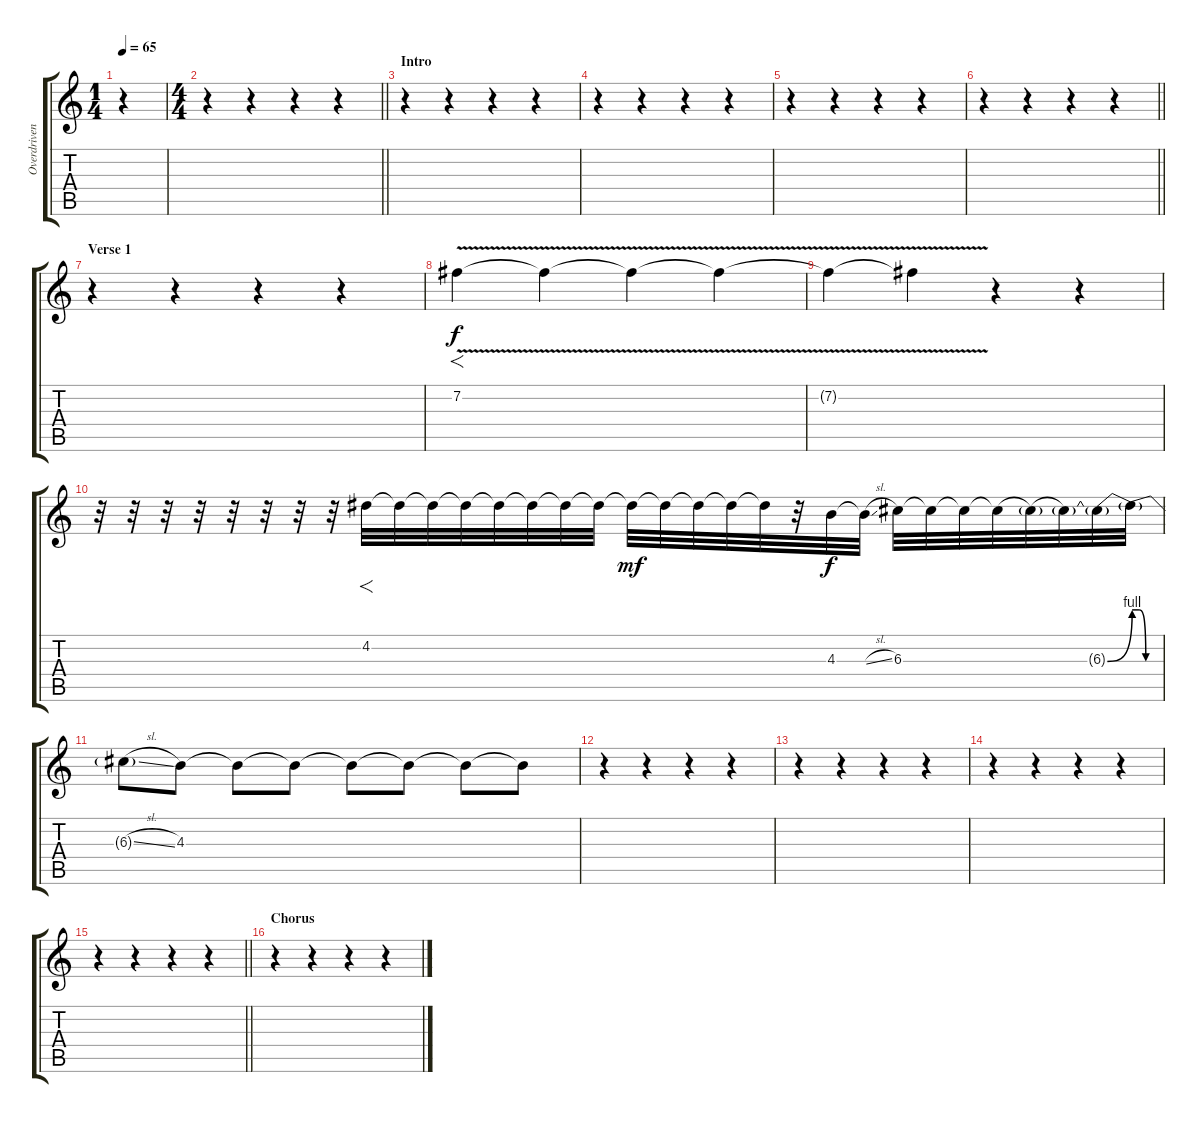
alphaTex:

\track ("Overdriven Guitar" "Overdriven") {instrument overdrivenguitar}
\staff {score tabs}
\tuning (E4 B3 G3 D3 A2 E2) {hide}
\ts (1 4)
\tempo 65
\clef g2
\ks c
r.4{dy f instrument overdrivenguitar} |
\ts (4 4)
\barLineRight lightlight
r.4 r.4 r.4 r.4 |
\section ("" "Intro")
r.4 r.4 r.4 r.4 |
r.4 r.4 r.4 r.4 |
r.4 r.4 r.4 r.4 |
\barLineRight lightlight
r.4 r.4 r.4 r.4 |
\section ("" "Verse 1")
r.4 r.4 r.4 r.4 |
7.2{v}.4{f} 7.2{v t}.4 7.2{v t}.4 7.2{v t}.4 |
7.2{v t}.4 7.2{v t}.4 r.4 r.4 |
r.32 r.32 r.32 r.32 r.32 r.32 r.32 r.32 4.2.32{f} 4.2{t}.32 4.2{t}.32 4.2{t}.32 4.2{t}.32 4.2{t}.32 4.2{t}.32 4.2{t}.32 4.2{t}.32{dy mf} 4.2{t}.32 4.2{t}.32 4.2{t}.32 4.2{t}.32 r.32 4.3.32{dy f} 4.3{sl t}.32 6.3.32 6.3{t}.32 6.3{t}.32 6.3{be (hold 0 0 60 0) t}.32 6.3{be (hold 0 0 60 0) t}.32 6.3{t}.32 6.3{be (bend 0 0 60 4) t}.32 6.3{be (custom 0 4 15 4 30 0 60 0) t}.32 |
6.3{be (hold 0 0 60 0) sl t}.8 4.3.8 4.3{t}.8 4.3{t}.8 4.3{t}.8 4.3{t}.8 4.3{t}.8 4.3{t}.8 |
r.4 r.4 r.4 r.4 |
r.4 r.4 r.4 r.4 |
r.4 r.4 r.4 r.4 |
\barLineRight lightlight
r.4 r.4 r.4 r.4 |
\section ("" "Chorus")
r.4 r.4 r.4 r.4
